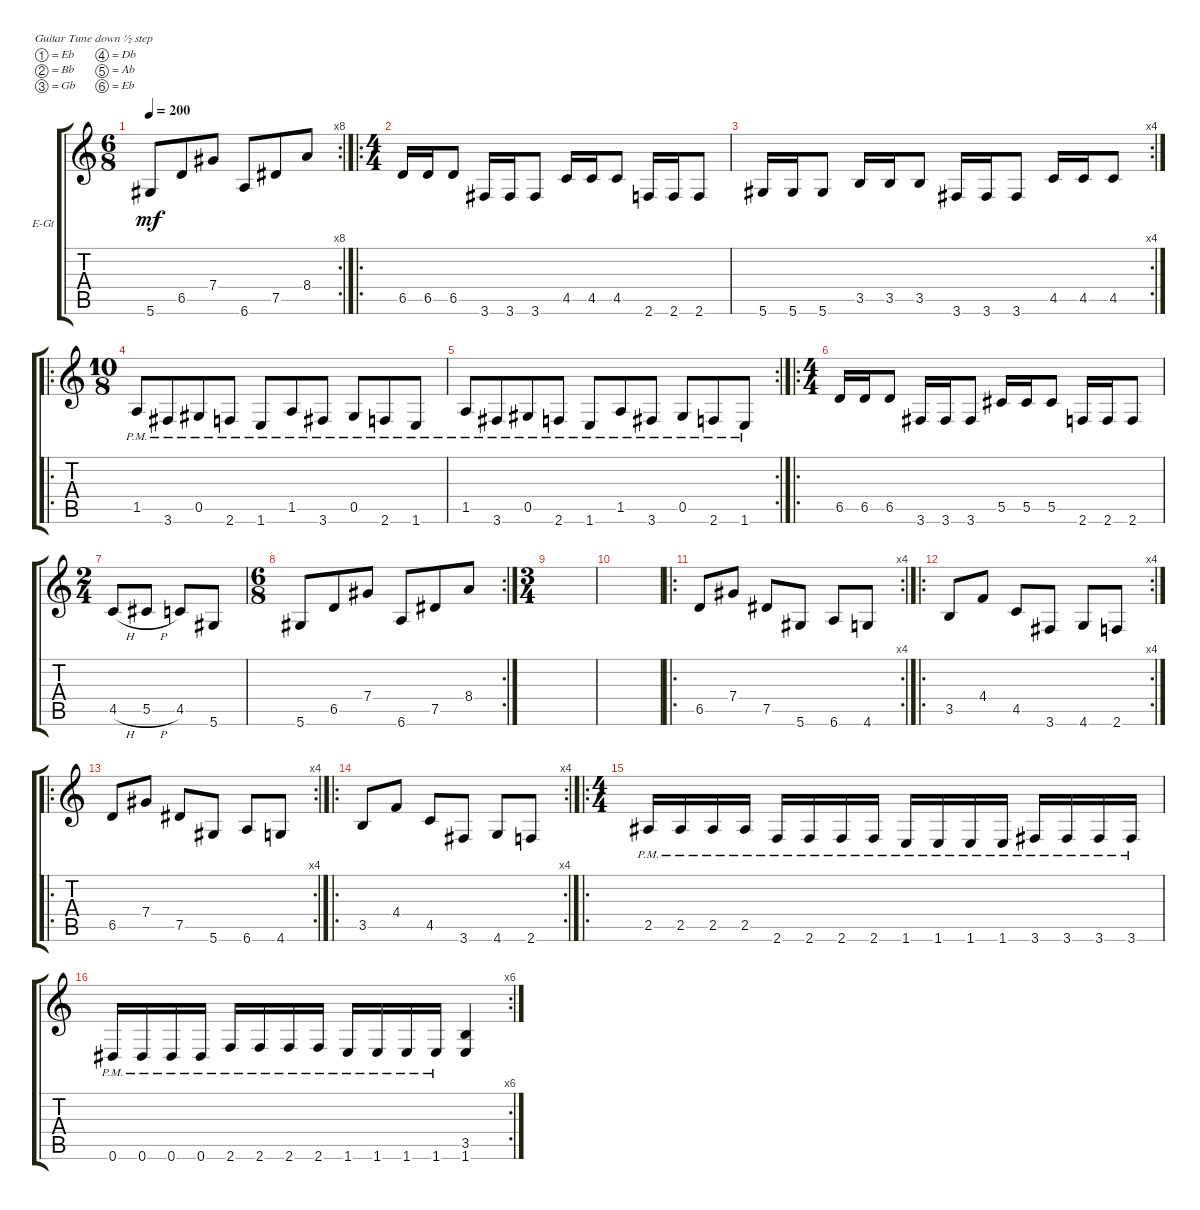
\defaultSystemsLayout 4
\bracketExtendMode groupsimilarinstruments
\firstSystemTrackNameOrientation horizontal
\otherSystemsTrackNameOrientation horizontal
\track ("Chris Barns n Noble" "E-Gt") {instrument distortionguitar}
\staff {score tabs}
\tuning (Eb4 Bb3 Gb3 Db3 Ab2 Eb2)
\rc 8
\ts (6 8)
\tempo 200
\clef g2
\ks c
5.6.8{dy mf} 6.5.8 7.4.8 6.6.8 7.5.8 8.4.8 |
\ro
\ts (4 4)
6.5.16 6.5.16 6.5.8 3.6.16 3.6.16 3.6.8 4.5.16 4.5.16 4.5.8 2.6.16 2.6.16 2.6.8 |
\rc 4
5.6.16 5.6.16 5.6.8 3.5.16 3.5.16 3.5.8 3.6.16 3.6.16 3.6.8 4.5.16 4.5.16 4.5.8 |
\ro
\ts (10 8)
1.5{pm}.8 3.6{pm}.8 0.5{pm}.8 2.6{pm}.8 1.6{pm}.8 1.5{pm}.8 3.6{pm}.8 0.5{pm}.8 2.6{pm}.8 1.6{pm}.8 |
\rc 2
1.5{pm}.8 3.6{pm}.8 0.5{pm}.8 2.6{pm}.8 1.6{pm}.8 1.5{pm}.8 3.6{pm}.8 0.5{pm}.8 2.6{pm}.8 1.6{pm}.8 |
\ro
\ts (4 4)
6.5.16 6.5.16 6.5.8 3.6.16 3.6.16 3.6.8 5.5.16 5.5.16 5.5.8 2.6.16 2.6.16 2.6.8 |
\ts (2 4)
4.5{h}.8 5.5{h}.8 4.5.8 5.6.8 |
\rc 2
\ts (6 8)
5.6.8 6.5.8 7.4.8 6.6.8 7.5.8 8.4.8 |
\ts (3 4)
|
|
\ro
\rc 4
6.5.8 7.4.8 7.5.8 5.6.8 6.6.8 4.6.8 |
\ro
\rc 4
3.5.8 4.4.8 4.5.8 3.6.8 4.6.8 2.6.8 |
\ro
\rc 4
6.5.8 7.4.8 7.5.8 5.6.8 6.6.8 4.6.8 |
\ro
\rc 4
3.5.8 4.4.8 4.5.8 3.6.8 4.6.8 2.6.8 |
\ro
\ts (4 4)
2.5{pm}.16 2.5{pm}.16 2.5{pm}.16 2.5{pm}.16 2.6{pm}.16 2.6{pm}.16 2.6{pm}.16 2.6{pm}.16 1.6{pm}.16 1.6{pm}.16 1.6{pm}.16 1.6{pm}.16 3.6{pm}.16 3.6{pm}.16 3.6{pm}.16 3.6{pm}.16 |
\rc 6
0.6{pm}.16 0.6{pm}.16 0.6{pm}.16 0.6{pm}.16 2.6{pm}.16 2.6{pm}.16 2.6{pm}.16 2.6{pm}.16 1.6{pm}.16 1.6{pm}.16 1.6{pm}.16 1.6{pm}.16 (3.5 1.6).4
